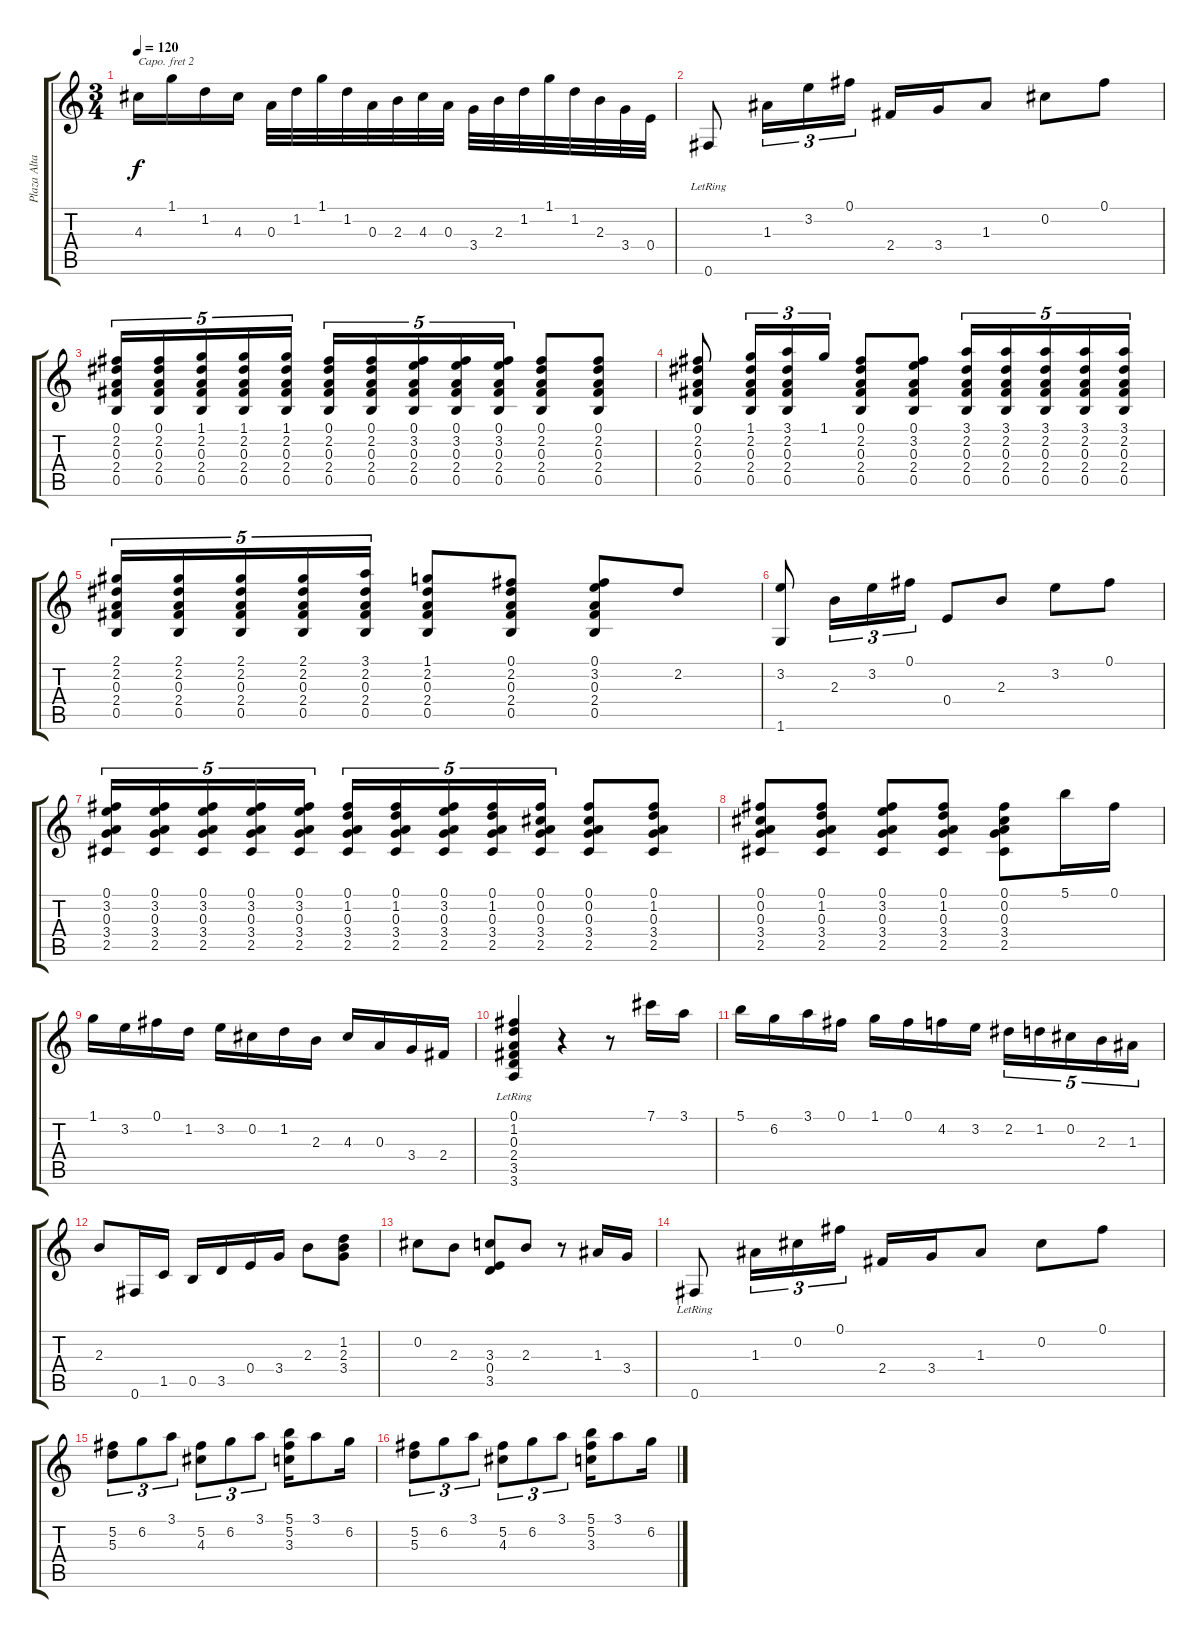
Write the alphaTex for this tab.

\track ("Plaza Alta" "Plaza Alta") {instrument acousticguitarnylon}
\staff {score tabs}
\capo 2
\tuning (E4 B3 G3 D3 A2 E2) {hide}
\ts (3 4)
\tempo 120
\clef g2
\ks c
4.3.16{dy f} 1.1.16 1.2.16 4.3.16 0.3.32 1.2.32 1.1.32 1.2.32 0.3.32 2.3.32 4.3.32 0.3.32 3.4.32 2.3.32 1.2.32 1.1.32 1.2.32 2.3.32 3.4.32 0.4.32 |
0.6{lr}.8 1.3.16{tu (3 2)} 3.2.16{tu (3 2)} 0.1.16{tu (3 2)} 2.4.16 3.4.16 1.3.8 0.2.8 0.1.8 |
(0.1 2.2 0.3 2.4 0.5).16{tu (5 4)} (0.1 2.2 0.3 2.4 0.5).16{tu (5 4)} (1.1 2.2 0.3 2.4 0.5).16{tu (5 4)} (1.1 2.2 0.3 2.4 0.5).16{tu (5 4)} (1.1 2.2 0.3 2.4 0.5).16{tu (5 4)} (0.1 2.2 0.3 2.4 0.5).16{tu (5 4)} (0.1 2.2 0.3 2.4 0.5).16{tu (5 4)} (0.1 3.2 0.3 2.4 0.5).16{tu (5 4)} (0.1 3.2 0.3 2.4 0.5).16{tu (5 4)} (0.1 3.2 0.3 2.4 0.5).16{tu (5 4)} (0.1 2.2 0.3 2.4 0.5).8 (0.1 2.2 0.3 2.4 0.5).8 |
(0.1 2.2 0.3 2.4 0.5).8 (1.1 2.2 0.3 2.4 0.5).16{tu (3 2)} (3.1 2.2 0.3 2.4 0.5).16{tu (3 2)} 1.1.16{tu (3 2)} (0.1 2.2 0.3 2.4 0.5).8 (0.1 3.2 0.3 2.4 0.5).8 (3.1 2.2 0.3 2.4 0.5).16{tu (5 4)} (3.1 2.2 0.3 2.4 0.5).16{tu (5 4)} (3.1 2.2 0.3 2.4 0.5).16{tu (5 4)} (3.1 2.2 0.3 2.4 0.5).16{tu (5 4)} (3.1 2.2 0.3 2.4 0.5).16{tu (5 4)} |
(2.1 2.2 0.3 2.4 0.5).16{tu (5 4)} (2.1 2.2 0.3 2.4 0.5).16{tu (5 4)} (2.1 2.2 0.3 2.4 0.5).16{tu (5 4)} (2.1 2.2 0.3 2.4 0.5).16{tu (5 4)} (3.1 2.2 0.3 2.4 0.5).16{tu (5 4)} (1.1 2.2 0.3 2.4 0.5).8 (0.1 2.2 0.3 2.4 0.5).8 (0.1 3.2 0.3 2.4 0.5).8 2.2.8 |
(3.2 1.6).8 2.3.16{tu (3 2)} 3.2.16{tu (3 2)} 0.1.16{tu (3 2)} 0.4.8 2.3.8 3.2.8 0.1.8 |
(0.1 3.2 0.3 3.4 2.5).16{tu (5 4)} (0.1 3.2 0.3 3.4 2.5).16{tu (5 4)} (0.1 3.2 0.3 3.4 2.5).16{tu (5 4)} (0.1 3.2 0.3 3.4 2.5).16{tu (5 4)} (0.1 3.2 0.3 3.4 2.5).16{tu (5 4)} (0.1 1.2 0.3 3.4 2.5).16{tu (5 4)} (0.1 1.2 0.3 3.4 2.5).16{tu (5 4)} (0.1 3.2 0.3 3.4 2.5).16{tu (5 4)} (0.1 1.2 0.3 3.4 2.5).16{tu (5 4)} (0.1 0.2 0.3 3.4 2.5).16{tu (5 4)} (0.1 0.2 0.3 3.4 2.5).8 (0.1 1.2 0.3 3.4 2.5).8 |
(0.1 0.2 0.3 3.4 2.5).8 (0.1 1.2 0.3 3.4 2.5).8 (0.1 3.2 0.3 3.4 2.5).8 (0.1 1.2 0.3 3.4 2.5).8 (0.1 0.2 0.3 3.4 2.5).8 5.1.16 0.1.16 |
1.1.16 3.2.16 0.1.16 1.2.16 3.2.16 0.2.16 1.2.16 2.3.16 4.3.16 0.3.16 3.4.16 2.4.16 |
(0.1{lr} 1.2{lr} 0.3{lr} 2.4{lr} 3.5{lr} 3.6{lr}).4 r.4 r.8 7.1.16 3.1.16 |
5.1.16 6.2.16 3.1.16 0.1.16 1.1.16 0.1.16 4.2.16 3.2.16 2.2.16{tu (5 4)} 1.2.16{tu (5 4)} 0.2.16{tu (5 4)} 2.3.16{tu (5 4)} 1.3.16{tu (5 4)} |
2.3.8 0.6.16 1.5.16 0.5.16 3.5.16 0.4.16 3.4.16 2.3.8 (1.2 2.3 3.4).8 |
0.2.8 2.3.8 (3.3 0.4 3.5).8 2.3.8 r.8 1.3.16 3.4.16 |
0.6{lr}.8 1.3.16{tu (3 2)} 0.2.16{tu (3 2)} 0.1.16{tu (3 2)} 2.4.16 3.4.16 1.3.8 0.2.8 0.1.8 |
(5.2 5.3).8{tu (3 2)} 6.2.8{tu (3 2)} 3.1.8{tu (3 2)} (5.2 4.3).8{tu (3 2)} 6.2.8{tu (3 2)} 3.1.8{tu (3 2)} (5.1 5.2 3.3).16 3.1.8 6.2.16 |
(5.2 5.3).8{tu (3 2)} 6.2.8{tu (3 2)} 3.1.8{tu (3 2)} (5.2 4.3).8{tu (3 2)} 6.2.8{tu (3 2)} 3.1.8{tu (3 2)} (5.1 5.2 3.3).16 3.1.8 6.2.16
